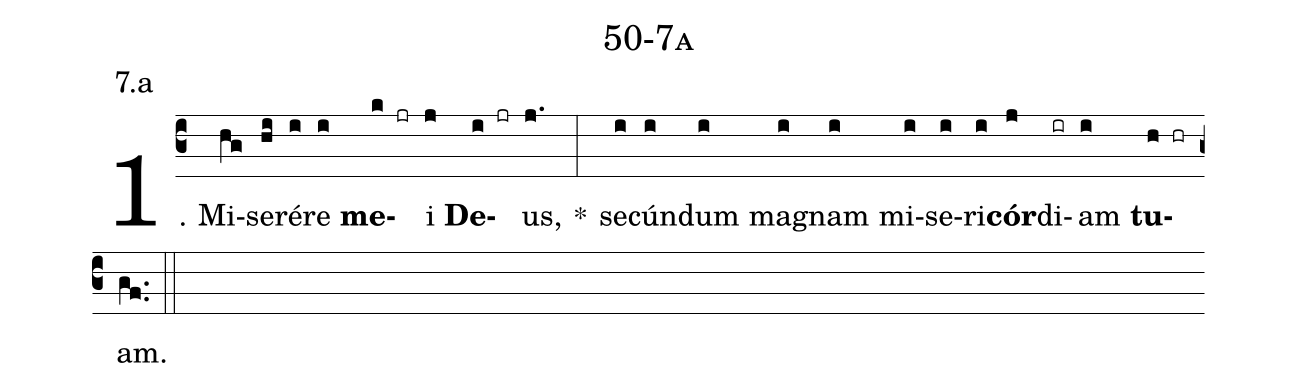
name: 50-7a;
annotation: 7.a;
%%
(c3)1. Mi(hg)se(hi)ré(i)re(i) <b>me</b>(k jr)i(j) <b>De</b>(i jr)us,(j.) *(:) se(i)cún(i)dum(i) ma(i)gnam(i) mi(i)se(i)ri(i)<b>cór</b>(j)di(ir)am(i) <b>tu</b>(h hr)am.(gf..) (::)
